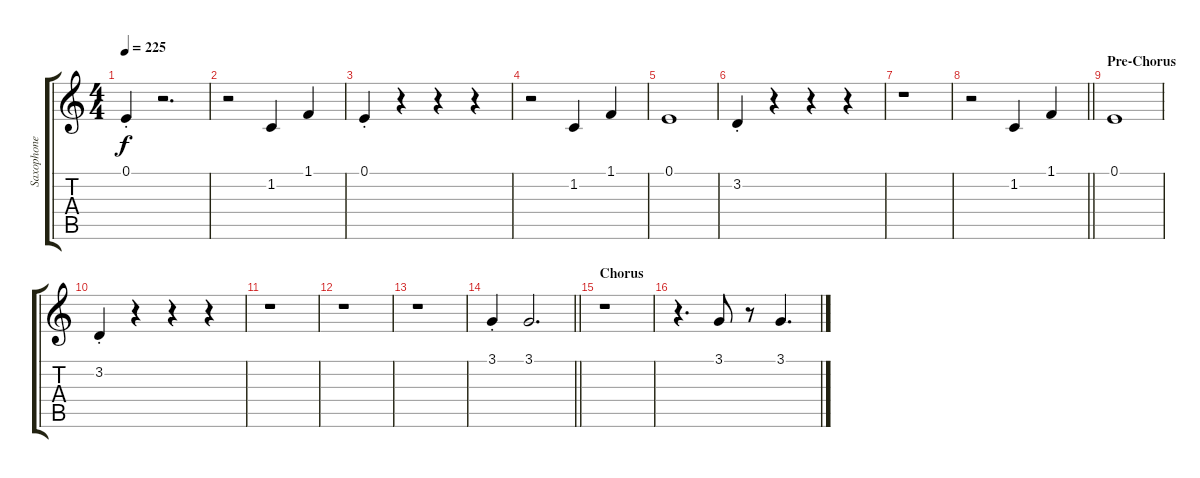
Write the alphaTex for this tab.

\track ("Saxophone" "Saxophone") {instrument altosax}
\staff {score tabs}
\tuning (E4 B3 G3 D3 A2 E2) {hide}
\ts (4 4)
\tempo 225
\clef g2
\ks c
0.1{st}.4{dy f} r.2{d} |
r.2 1.2.4 1.1.4 |
0.1{st}.4 r.4 r.4 r.4 |
r.2 1.2.4 1.1.4 |
0.1.1 |
3.2{st}.4 r.4 r.4 r.4 |
r.1 |
\barLineRight lightlight
r.2 1.2.4 1.1.4 |
\section ("" "Pre-Chorus")
0.1.1 |
3.2{st}.4 r.4 r.4 r.4 |
r.1 |
r.1 |
r.1 |
\barLineRight lightlight
3.1{st}.4 3.1.2{d} |
\section ("" "Chorus")
r.1 |
r.4{d} 3.1.8 r.8 3.1.4{d}
